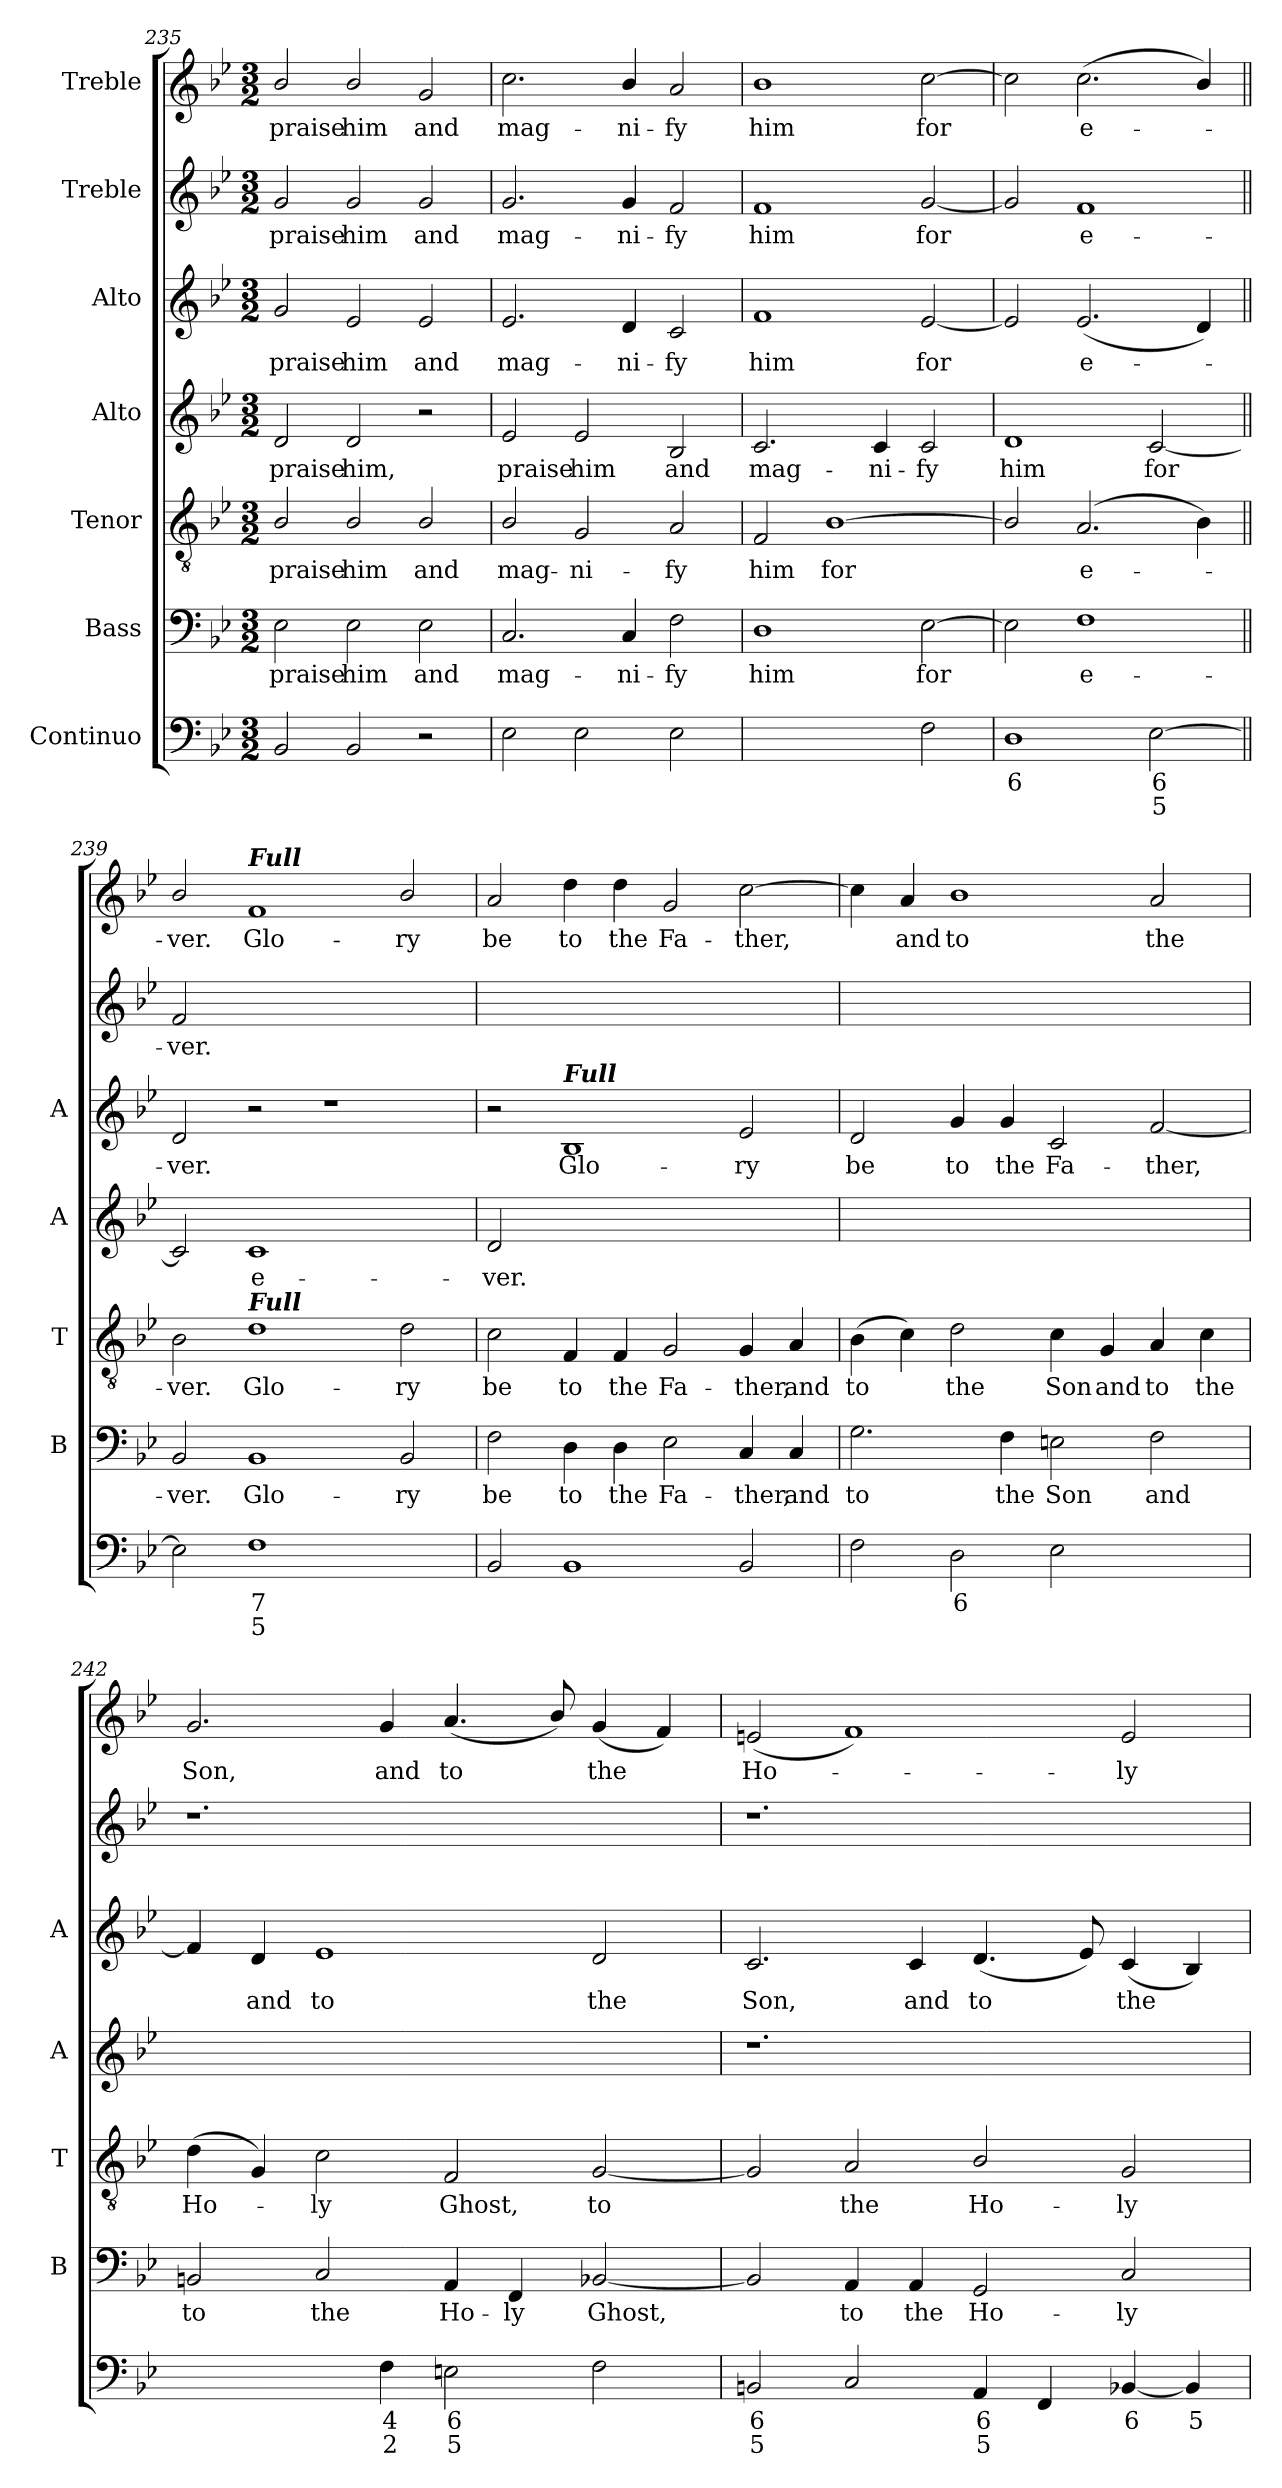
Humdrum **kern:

**kern	**text	**text	**kern	**text	**kern	**text	**kern	**text	**kern	**text	**kern	**text	**kern	**text
*part7	*part7	*part7	*part6	*part6	*part5	*part5	*part4	*part4	*part3	*part3	*part2	*part2	*part1	*part1
*staff7	*staff7	*staff7	*staff6	*staff6	*staff5	*staff5	*staff4	*staff4	*staff3	*staff3	*staff2	*staff2	*staff1	*staff1
*I"Continuo	*	*	*I"Bass	*	*I"Tenor	*	*I"Alto	*	*I"Alto	*	*I"Treble	*	*I"Treble	*
*	*	*	*I'B	*	*I'T	*	*I'A	*	*I'A	*	*	*	*	*
!!LO:LB:g=z
*clefF4	*	*	*clefF4	*	*clefGv2	*	*clefG2	*	*clefG2	*	*clefG2	*	*clefG2	*
*k[b-e-]	*	*	*k[b-e-]	*	*k[b-e-]	*	*k[b-e-]	*	*k[b-e-]	*	*k[b-e-]	*	*k[b-e-]	*
*B-:	*	*	*B-:	*	*B-:	*	*B-:	*	*B-:	*	*B-:	*	*B-:	*
*M3/2	*	*	*M3/2	*	*M3/2	*	*M3/2	*	*M3/2	*	*M3/2	*	*M3/2	*
=235	=235	=235	=235	=235	=235	=235	=235	=235	=235	=235	=235	=235	=235	=235
!	!	!	!	!LO:LY:b	!	!LO:LY:b	!	!LO:LY:b	!	!LO:LY:b	!	!LO:LY:b	!	!LO:LY:b
2BB-/	.	.	2E-\	praise	2B-/	praise	2d/	praise	2g/	praise	2g/	praise	2b-/	praise
!	!	!	!	!LO:LY:b	!	!LO:LY:b	!	!LO:LY:b	!	!LO:LY:b	!	!LO:LY:b	!	!LO:LY:b
2BB-/	.	.	2E-\	him	2B-/	him	2d/	him,	2e-/	him	2g/	him	2b-/	him
!	!	!	!	!LO:LY:b	!	!LO:LY:b	!	!	!	!LO:LY:b	!	!LO:LY:b	!	!LO:LY:b
2r	.	.	2E-\	and	2B-/	and	2r	.	2e-/	and	2g/	and	2g/	and
!!LO:PB:g=z
=236	=236	=236	=236	=236	=236	=236	=236	=236	=236	=236	=236	=236	=236	=236
!	!	!	!	!LO:LY:b	!	!LO:LY:b	!	!LO:LY:b	!	!LO:LY:b	!	!LO:LY:b	!	!LO:LY:b
2E-\	.	.	2.C/	mag-	2B-/	mag-	2e-/	praise	2.e-/	mag-	2.g/	mag-	2.cc\	mag-
!	!	!	!	!	!	!LO:LY:b	!	!LO:LY:b	!	!	!	!	!	!
2E-\	.	.	.	.	2G/	-ni-	2e-/	him	.	.	.	.	.	.
!	!	!	!	!LO:LY:b	!	!	!	!	!	!LO:LY:b	!	!LO:LY:b	!	!LO:LY:b
.	.	.	4C/	-ni-	.	.	.	.	4d/	-ni-	4g/	-ni-	4b-/	-ni-
!	!	!	!	!LO:LY:b	!	!LO:LY:b	!	!LO:LY:b	!	!LO:LY:b	!	!LO:LY:b	!	!LO:LY:b
2E-\	.	.	2F\	-fy	2A/	-fy	2B-/	and	2c/	-fy	2f/	-fy	2a/	-fy
=237	=237	=237	=237	=237	=237	=237	=237	=237	=237	=237	=237	=237	=237	=237
!	!LO:LY:b	!	!	!LO:LY:b	!	!LO:LY:b	!	!LO:LY:b	!	!LO:LY:b	!	!LO:LY:b	!	!LO:LY:b
[2C/yy	7	.	1D	him	2F/	him	2.c/	mag-	1f	him	1f	him	1b-	him
!	!LO:LY:b	!	!	!	!	!LO:LY:b	!	!	!	!	!	!	!	!
2C/yy]	5	.	.	.	[1B-	for	.	.	.	.	.	.	.	.
!	!	!	!	!	!	!	!	!LO:LY:b	!	!	!	!	!	!
.	.	.	.	.	.	.	4c/	-ni-	.	.	.	.	.	.
!	!	!	!	!LO:LY:b	!	!	!	!LO:LY:b	!	!LO:LY:b	!	!LO:LY:b	!	!LO:LY:b
2F\	.	.	[2E-\	for	.	.	2c/	-fy	[2e-/	for	[2g/	for	[2cc\	for
=238	=238	=238	=238	=238	=238	=238	=238	=238	=238	=238	=238	=238	=238	=238
!	!LO:LY:b	!	!	!	!	!	!	!LO:LY:b	!	!	!	!	!	!
1D	6	.	2E-\]	.	2B-/]	.	1d	him	2e-/]	.	2g/]	.	2cc\]	.
!	!	!	!	!LO:LY:b	!	!LO:LY:b	!	!	!	!LO:LY:b	!	!LO:LY:b	!	!LO:LY:b
.	.	.	1F	e-	(<2.A/	e-	.	.	(<2.e-/	e-	1f	e-	(<2.cc\	e-
!	!LO:LY:b	!LO:LY:b	!	!	!	!	!	!LO:LY:b	!	!	!	!	!	!
[2E-\	6	5	.	.	.	.	[2c/	for	.	.	.	.	.	.
.	.	.	.	.	4B-\)	.	.	.	4d/)	.	.	.	4b-/)	.
=239||	=239||	=239||	=239||	=239||	=239||	=239||	=239||	=239||	=239||	=239||	=239||	=239||	=239||	=239||
*	*	*	*	*	*	*	*	*	*	*	*	*	*MM160	*
!	!	!	!	!LO:LY:b	!	!LO:LY:b	!	!	!	!LO:LY:b	!	!LO:LY:b	!	!LO:LY:b
2E-\]	.	.	2BB-/	-ver.	2B-\	ver.	2c/]	.	2d/	ver.	2f/	-ver.	2b-/	ver.
!	!	!	!	!	!	!	!	!	!	!	!	!	!LO:TX:a:Bi:t=Full	!
!	!	!	!	!	!LO:TX:a:Bi:t=Full	!	!	!	!	!	!	!	!	!
!	!LO:LY:b	!LO:LY:b	!	!LO:LY:b	!	!LO:LY:b	!	!LO:LY:b	!	!	!	!	!	!LO:LY:b
1F	7	5	1BB-	Glo-	1d	Glo-	1c	e-	2r	.	1.ryy	.	1f	Glo-
.	.	.	.	.	.	.	.	.	1r	.	.	.	.	.
!	!	!	!	!LO:LY:b	!	!LO:LY:b	!	!	!	!	!	!	!	!LO:LY:b
2ryy	.	.	2BB-/	-ry	2d\	-ry	2ryy	.	.	.	.	.	2b-/	-ry
=240	=240	=240	=240	=240	=240	=240	=240	=240	=240	=240	=240	=240	=240	=240
!	!	!	!	!LO:LY:b	!	!LO:LY:b	!	!LO:LY:b	!	!	!	!	!	!LO:LY:b
2BB-/	.	.	2F\	be	2c\	be	2d/	-ver.	2r	.	1.ryy	.	2a/	be
!	!	!	!	!	!	!	!	!	!LO:TX:a:Bi:t=Full	!	!	!	!	!
!	!	!	!	!LO:LY:b	!	!LO:LY:b	!	!	!	!LO:LY:b	!	!	!	!LO:LY:b
1BB-	.	.	4D\	to	4F/	to	1.ryy	.	1B-	Glo-	.	.	4dd\	to
!	!	!	!	!LO:LY:b	!	!LO:LY:b	!	!	!	!	!	!	!	!LO:LY:b
.	.	.	4D\	the	4F/	the	.	.	.	.	.	.	4dd\	the
!	!	!	!	!LO:LY:b	!	!LO:LY:b	!	!	!	!	!	!	!	!LO:LY:b
.	.	.	2E-\	Fa-	2G/	Fa-	.	.	.	.	.	.	2g/	Fa-
!	!	!	!	!LO:LY:b	!	!LO:LY:b	!	!	!	!LO:LY:b	!	!	!	!LO:LY:b
2BB-/	.	.	4C/	-ther,	4G/	-ther,	.	.	2e-/	-ry	2ryy	.	[2cc\	-ther,
!	!	!	!	!LO:LY:b	!	!LO:LY:b	!	!	!	!	!	!	!	!
.	.	.	4C/	and	4A/	and	.	.	.	.	.	.	.	.
!!LO:LB:g=z
=241	=241	=241	=241	=241	=241	=241	=241	=241	=241	=241	=241	=241	=241	=241
*	*	*	*	*	*	*	*	*	*	*	*	*	*MM160	*
!	!	!	!	!LO:LY:b	!	!LO:LY:b	!	!	!	!LO:LY:b	!	!	!	!
2F\	.	.	2.G\	to	(>4B-\	to	1.ryy	.	2d/	be	1.ryy	.	4cc\]	.
!	!	!	!	!	!	!	!	!	!	!	!	!	!	!LO:LY:b
.	.	.	.	.	4c\)	.	.	.	.	.	.	.	4a/	and
!	!LO:LY:b	!	!	!	!	!LO:LY:b	!	!	!	!LO:LY:b	!	!	!	!LO:LY:b
2D\	6	.	.	.	2d\	the	.	.	4g/	to	.	.	1b-	to
!	!	!	!	!LO:LY:b	!	!	!	!	!	!LO:LY:b	!	!	!	!
.	.	.	4F\	the	.	.	.	.	4g/	the	.	.	.	.
!	!	!	!	!LO:LY:b	!	!LO:LY:b	!	!	!	!LO:LY:b	!	!	!	!
2E-\	.	.	2En\	Son	4c\	Son	.	.	2c/	Fa-	.	.	.	.
!	!	!	!	!	!	!LO:LY:b	!	!	!	!	!	!	!	!
.	.	.	.	.	4G/	and	.	.	.	.	.	.	.	.
!	!LO:LY:b	!	!	!LO:LY:b	!	!LO:LY:b	!	!	!	!LO:LY:b	!	!	!	!LO:LY:b
[4C/yy	5	.	2F\	and	4A/	to	2ryy	.	[2f/	-ther,	2ryy	.	2a/	the
!	!LO:LY:b	!	!	!	!	!LO:LY:b	!	!	!	!	!	!	!	!
4C/yy]	6	.	.	.	4c\	the	.	.	.	.	.	.	.	.
!!LO:PB:g=z
=242	=242	=242	=242	=242	=242	=242	=242	=242	=242	=242	=242	=242	=242	=242
*	*	*	*	*	*	*	*	*	*	*	*	*	*MM160	*
!	!LO:LY:b	!	!	!LO:LY:b	!	!LO:LY:b	!	!	!	!	!	!	!	!LO:LY:b
[2G\yy	4	.	2BBn/	to	(<4d\	Ho-	1.ryy	.	4f/]	.	1.r	.	2.g/	Son,
!	!	!	!	!	!	!	!	!	!	!LO:LY:b	!	!	!	!
.	.	.	.	.	4G/)	.	.	.	4d/	and	.	.	.	.
!	!LO:LY:b	!	!	!LO:LY:b	!	!LO:LY:b	!	!	!	!LO:LY:b	!	!	!	!
4G\yy]	3	.	2C/	the	2c\	ly	.	.	1e-	to	.	.	.	.
!	!LO:LY:b	!LO:LY:b	!	!	!	!	!	!	!	!	!	!	!	!LO:LY:b
4F\	4	2	.	.	.	.	.	.	.	.	.	.	4g/	and
!	!LO:LY:b	!LO:LY:b	!	!LO:LY:b	!	!LO:LY:b	!	!	!	!	!	!	!	!LO:LY:b
2En\	6	5	4AA/	Ho-	2F/	Ghost,	.	.	.	.	.	.	(<4.a/	to
!	!	!	!	!LO:LY:b	!	!	!	!	!	!	!	!	!	!
.	.	.	4FF/	-ly	.	.	.	.	.	.	.	.	.	.
.	.	.	.	.	.	.	.	.	.	.	.	.	8b-/)	.
!	!	!	!	!LO:LY:b	!	!LO:LY:b	!	!	!	!LO:LY:b	!	!	!	!LO:LY:b
2F\	.	.	[2BB-X/	Ghost,	[2G/	to	2ryy	.	2d/	the	2ryy	.	(<4g/	the
.	.	.	.	.	.	.	.	.	.	.	.	.	4f/)	.
!!LO:LB:g=z
=243	=243	=243	=243	=243	=243	=243	=243	=243	=243	=243	=243	=243	=243	=243
*	*	*	*	*	*	*	*	*	*	*	*	*	*MM160	*
!	!LO:LY:b	!LO:LY:b	!	!	!	!	!	!	!	!LO:LY:b	!	!	!	!LO:LY:b
2BBn/	6	5	2BB-/]	.	2G/]	.	1.r	.	2.c/	Son,	1.r	.	(<2en/	Ho-
!	!	!	!	!LO:LY:b	!	!LO:LY:b	!	!	!	!	!	!	!	!
2C/	.	.	4AA/	to	2A/	the	.	.	.	.	.	.	1f)	.
!	!	!	!	!LO:LY:b	!	!	!	!	!	!LO:LY:b	!	!	!	!
.	.	.	4AA/	the	.	.	.	.	4c/	and	.	.	.	.
!	!LO:LY:b	!LO:LY:b	!	!LO:LY:b	!	!LO:LY:b	!	!	!	!LO:LY:b	!	!	!	!
4AA/	6	5	2GG/	Ho-	2B-/	Ho-	.	.	(<4.d/	to	.	.	.	.
4FF/	.	.	.	.	.	.	.	.	.	.	.	.	.	.
.	.	.	.	.	.	.	.	.	8e-/)	.	.	.	.	.
!	!LO:LY:b	!	!	!LO:LY:b	!	!LO:LY:b	!	!	!	!LO:LY:b	!	!	!	!LO:LY:b
[4BB-X/	6	.	2C/	-ly	2G/	-ly	2ryy	.	(<4c/	the	2ryy	.	2e/	ly
!	!LO:LY:b	!	!	!	!	!	!	!	!	!	!	!	!	!
4BB-/]	5	.	.	.	.	.	.	.	4B-/)	.	.	.	.	.
=	=	=	=	=	=	=	=	=	=	=	=	=	=	=
*-	*-	*-	*-	*-	*-	*-	*-	*-	*-	*-	*-	*-	*-	*-
